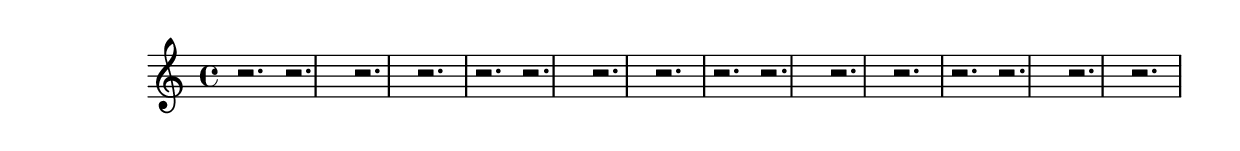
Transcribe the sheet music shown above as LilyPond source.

%%  decimo_basso.ly
%%  Copyright (c) 2011 Benjamin Coudrin <benjamin.coudrin@gmail.com>
%%                All Rights Reserved
%%
%%  Copyleft :
%%  This program is free software. It comes without any warranty, to
%%  the extent permitted by applicable law. You can redistribute it
%%  and/or modify it under the terms of the Do What The Fuck You Want
%%  To Public License, Version 2, as published by Sam Hocevar. See
%%  http://sam.zoy.org/wtfpl/COPYING for more details.

\relative c {
  r2.
  r2.
  r2.
  r2.
  r2.
  r2.
  r2.
  r2. 
  r2.
  r2.
  r2.
  r2.
  r2.
  r2.
  r2.
  r2. 
}